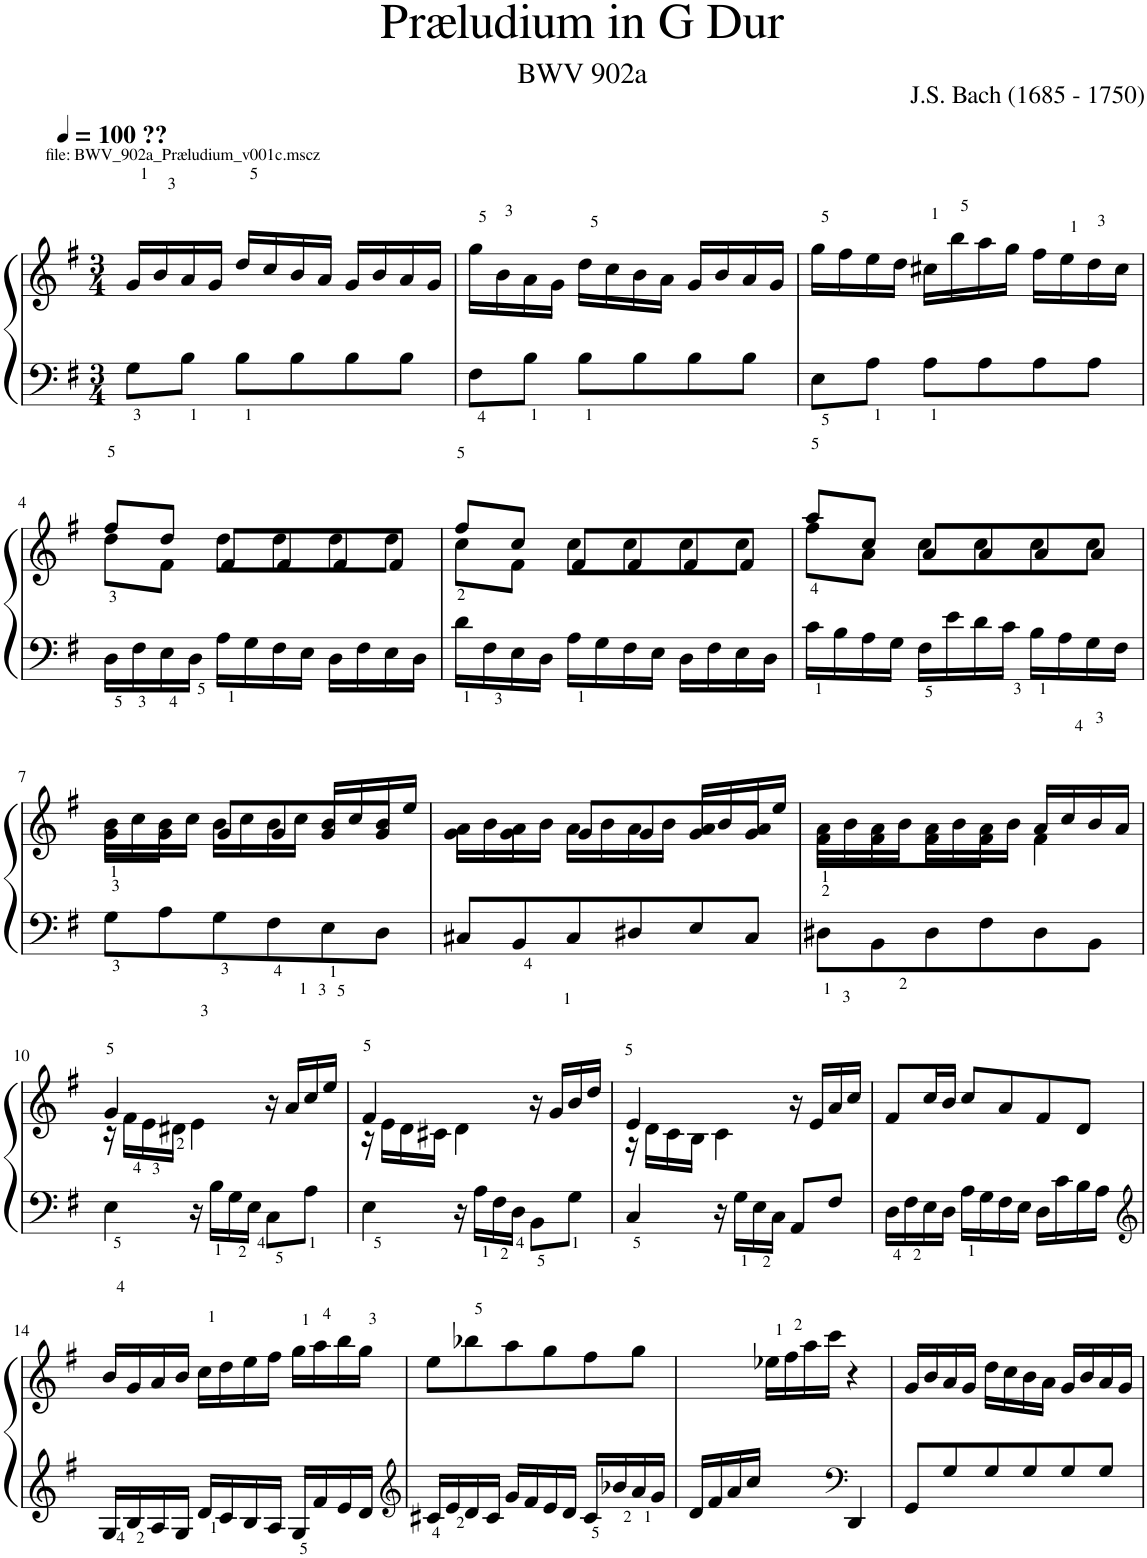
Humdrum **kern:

**kern	**kern
*part1	*part1
*staff2	*staff1
*I"Piano	*
*I'Pno.	*
*clefF4	*clefG2
*k[f#]	*k[f#]
*M3/4	*M3/4
*MM100	*MM100
=1	=1
!	!LO:TX:a:t=file&colon; BWV_902a_Præludium_v001c.mscz
!	!LO:TX:a:B:t=??
8G\L	16g/LL
.	16b/
8B\J	16a/
.	16g/JJ
8B\L	16dd/LL
.	16cc/
8B\	16b/
.	16a/JJ
8B\	16g/LL
.	16b/
8B\J	16a/
.	16g/JJ
=2	=2
8F#\L	16gg\LL
.	16b\
8B\J	16a\
.	16g\JJ
8B\L	16dd\LL
.	16cc\
8B\	16b\
.	16a\JJ
8B\	16g/LL
.	16b/
8B\J	16a/
.	16g/JJ
=3	=3
8E\L	16gg\LL
.	16ff#\
8A\J	16ee\
.	16dd\JJ
8A\L	16cc#X\LL
.	16bb\
8A\	16aa\
.	16gg\JJ
8A\	16ff#\LL
.	16ee\
8A\J	16dd\
.	16cc#\JJ
!!LO:LB:g=z
=4	=4
*	*^
16D\LL	8dd\L	8ff#/L
16F#\	.	.
16E\	8f#\J	8dd/J
16D\JJ	.	.
16A\LL	8f#/L	8dd\L
16G\	.	.
16F#\	8f#/	8dd\
16E\JJ	.	.
16D\LL	8f#/	8dd\
16F#\	.	.
16E\	8f#/J	8dd\J
16D\JJ	.	.
=5	=5	=5
16d\LL	8cc\L	8ff#/L
16F#\	.	.
16E\	8f#\J	8cc/J
16D\JJ	.	.
16A\LL	8f#/L	8cc\L
16G\	.	.
16F#\	8f#/	8cc\
16E\JJ	.	.
16D\LL	8f#/	8cc\
16F#\	.	.
16E\	8f#/J	8cc\J
16D\JJ	.	.
=6	=6	=6
16c\LL	8ff#\L	8aa/L
16B\	.	.
16A\	8a\J	8cc/J
16G\JJ	.	.
16F#\LL	8a/L	8cc\L
16e\	.	.
16d\	8a/	8cc\
16c\JJ	.	.
16B\LL	8a/	8cc\
16A\	.	.
16G\	8a/J	8cc\J
16F#\JJ	.	.
!!LO:LB:g=z	!!
=7	=7	=7
8G\L	8g\L	16b\LL
.	.	16cc\
8A\	8g\J	16b\
.	.	16cc\JJ
8G\	8g/L	16b\LL
.	.	16cc\
8F#\	8g/	16b\
.	.	16cc\JJ
8E\	8g/	16b/LL
.	.	16cc/
8D\J	8g/J	16b/
.	.	16ee/JJ
=8	=8	=8
8C#X/L	8g\L	16a\LL
.	.	16b\
8BB/	8g\J	16a\
.	.	16b\JJ
8C#/	8g/L	16a\LL
.	.	16b\
8D#X/	8g/	16a\
.	.	16b\JJ
8E/	8g/	16a/LL
.	.	16b/
8C#/J	8g/J	16a/
.	.	16ee/JJ
=9	=9	=9
8D#X\L	8f#\L	16a\LL
.	.	16b\
8BB\	8f#\	16a\
.	.	16b\JJ
8D#\	8f#\	16a\LL
.	.	16b\
8F#\	8f#\J	16a\
.	.	16b\JJ
8D#\	4f#\	16a/LL
.	.	16cc/
8BB\J	.	16b/
.	.	16a/JJ
!!LO:LB:g=z	!!
=10	=10	=10
4E\	4g/	16r
.	.	16f#\LL
.	.	16e\
.	.	16d#X\JJ
16r	4e\	2ryy
16B\LL	.	.
16G\	.	.
16E\JJ	.	.
8C\L	16r	.
.	16a/LL	.
8A\J	16cc/	.
.	16ee/JJ	.
=11	=11	=11
4E\	4f#/	16r
.	.	16e\LL
.	.	16d\
.	.	16c#X\JJ
16r	4d\	2ryy
16A\LL	.	.
16F#\	.	.
16D\JJ	.	.
8BB\L	16r	.
.	16g/LL	.
8G\J	16b/	.
.	16dd/JJ	.
=12	=12	=12
4C/	4e/	16r
.	.	16d\LL
.	.	16c\
.	.	16B\JJ
16r	4c\	2ryy
16G\LL	.	.
16E\	.	.
16C\JJ	.	.
8AA/L	16r	.
.	16e/LL	.
8F#/J	16a/	.
.	16cc/JJ	.
*	*v	*v
=13	=13
16D\LL	8f#/L
16F#\	.
16E\	16cc/L
16D\JJ	16b/JJ
16A\LL	8cc/L
16G\	.
16F#\	8a/
16E\JJ	.
16D\LL	8f#/
16c\	.
16B\	8d/J
16A\JJ	.
!!LO:LB:g=z
=14	=14
*clefG2	*
16G/LL	16b/LL
16B/	16g/
16A/	16a/
16G/JJ	16b/JJ
16d/LL	16cc\LL
16c/	16dd\
16B/	16ee\
16A/JJ	16ff#\JJ
16G/LL	16gg\LL
16f#/	16aa\
16e/	16bb\
16d/JJ	16gg\JJ
=15	=15
*clefG2	*
16c#X/LL	8ee\L
16e/	.
16d/	8bb-X\
16c#/JJ	.
16g/LL	8aa\
16f#/	.
16e/	8gg\
16d/JJ	.
16c#/LL	8ff#\
16b-X/	.
16a/	8gg\J
16g/JJ	.
=16	=16
16d/LL	4ryy
16f#/	.
16a/	.
16cc/JJ	.
4ryy	16ee-X\LL
.	16ff#\
.	16aa\
.	16ccc\JJ
*clefF4	*
4DD/	4r
=17	=17
8GG/L	16g/LL
.	16b/
8G/	16a/
.	16g/JJ
8G/	16dd\LL
.	16cc\
8G/	16b\
.	16a\JJ
8G/	16g/LL
.	16b/
8G/J	16a/
.	16g/JJ
=	=
*-	*-
